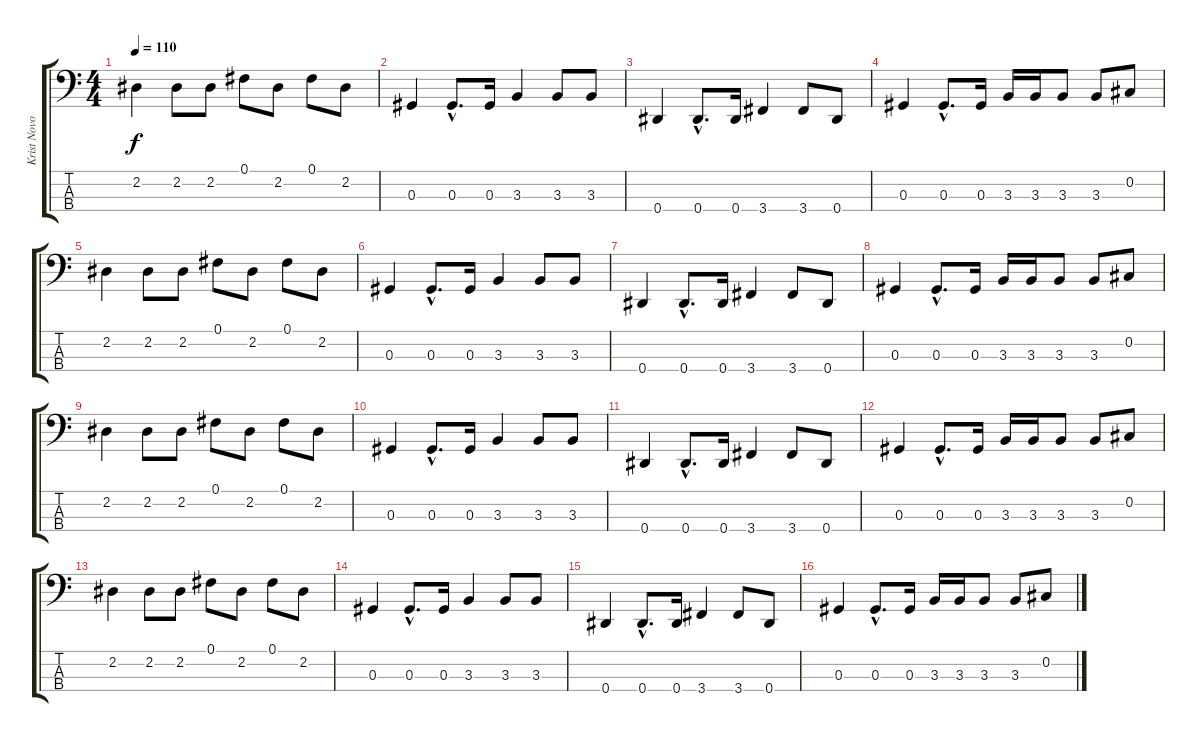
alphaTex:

\track ("Krist Novoselic" "Krist Novo") {instrument electricbassfinger}
\staff {score tabs}
\tuning (Gb2 Db2 Ab1 Eb1) {hide}
\ts (4 4)
\tempo 110
\clef f4
\ks c
2.2.4{dy f} 2.2.8 2.2.8 0.1.8 2.2.8 0.1.8 2.2.8 |
0.3.4 0.3{hac}.8{d} 0.3.16 3.3.4 3.3.8 3.3.8 |
0.4.4 0.4{hac}.8{d} 0.4.16 3.4.4 3.4.8 0.4.8 |
0.3.4 0.3{hac}.8{d} 0.3.16 3.3.16 3.3.16 3.3.8 3.3.8 0.2.8 |
2.2.4 2.2.8 2.2.8 0.1.8 2.2.8 0.1.8 2.2.8 |
0.3.4 0.3{hac}.8{d} 0.3.16 3.3.4 3.3.8 3.3.8 |
0.4.4 0.4{hac}.8{d} 0.4.16 3.4.4 3.4.8 0.4.8 |
0.3.4 0.3{hac}.8{d} 0.3.16 3.3.16 3.3.16 3.3.8 3.3.8 0.2.8 |
2.2.4 2.2.8 2.2.8 0.1.8 2.2.8 0.1.8 2.2.8 |
0.3.4 0.3{hac}.8{d} 0.3.16 3.3.4 3.3.8 3.3.8 |
0.4.4 0.4{hac}.8{d} 0.4.16 3.4.4 3.4.8 0.4.8 |
0.3.4 0.3{hac}.8{d} 0.3.16 3.3.16 3.3.16 3.3.8 3.3.8 0.2.8 |
2.2.4 2.2.8 2.2.8 0.1.8 2.2.8 0.1.8 2.2.8 |
0.3.4 0.3{hac}.8{d} 0.3.16 3.3.4 3.3.8 3.3.8 |
0.4.4 0.4{hac}.8{d} 0.4.16 3.4.4 3.4.8 0.4.8 |
0.3.4 0.3{hac}.8{d} 0.3.16 3.3.16 3.3.16 3.3.8 3.3.8 0.2.8
